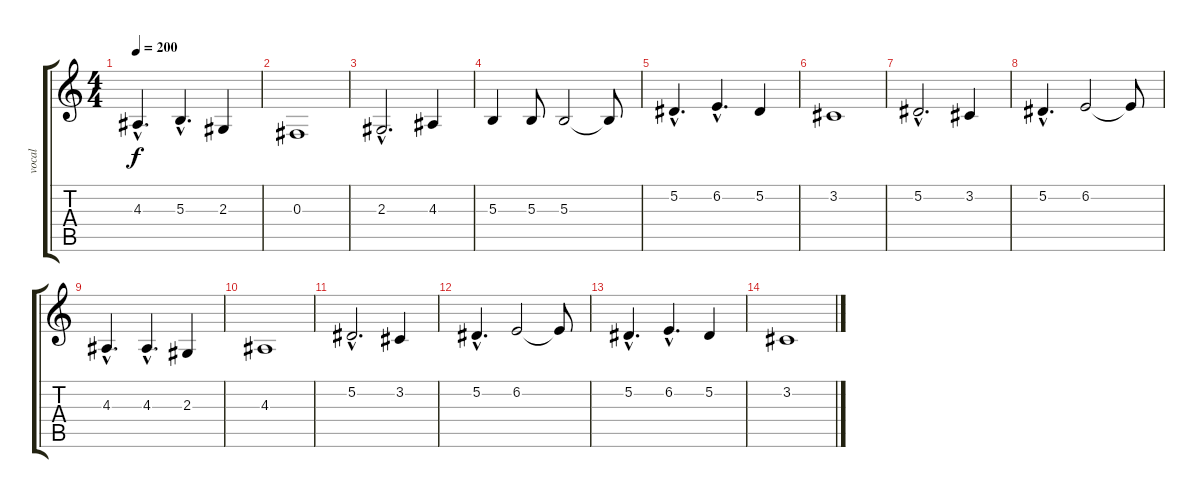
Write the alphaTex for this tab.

\track ("vocal" "vocal") {instrument violin}
\staff {score tabs}
\tuning (Eb4 Bb3 Gb3 Db3 Ab2 Eb2) {hide}
\ts (4 4)
\tempo 200
\clef g2
\ks c
4.3{hac}.4{d dy f} 5.3{hac}.4{d} 2.3.4 |
0.3.1 |
2.3{hac}.2{d} 4.3.4 |
5.3.4 5.3.8 5.3.2 5.3{t}.8 |
5.2{hac}.4{d} 6.2{hac}.4{d} 5.2.4 |
3.2.1 |
5.2{hac}.2{d} 3.2.4 |
5.2{hac}.4{d} 6.2.2 6.2{t}.8 |
4.3{hac}.4{d} 4.3{hac}.4{d} 2.3.4 |
4.3.1 |
5.2{hac}.2{d} 3.2.4 |
5.2{hac}.4{d} 6.2.2 6.2{t}.8 |
5.2{hac}.4{d} 6.2{hac}.4{d} 5.2.4 |
3.2.1
